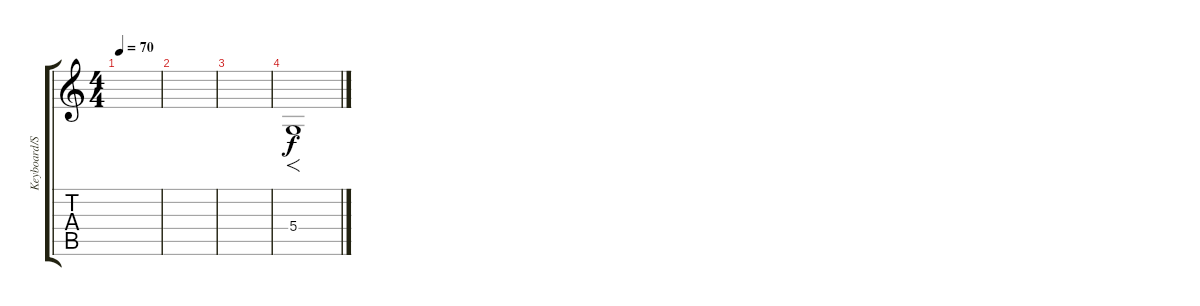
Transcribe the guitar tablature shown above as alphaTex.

\track ("Keyboard/Synthesizer" "Keyboard/S") {instrument lead1square}
\staff {score tabs}
\tuning (E4 B3 G3 D3 A2 E2) {hide}
\ts (4 4)
\tempo 70
\clef g2
\ks c
|
|
|
5.4.1{f volume 16 instrument pad3polysynth}
